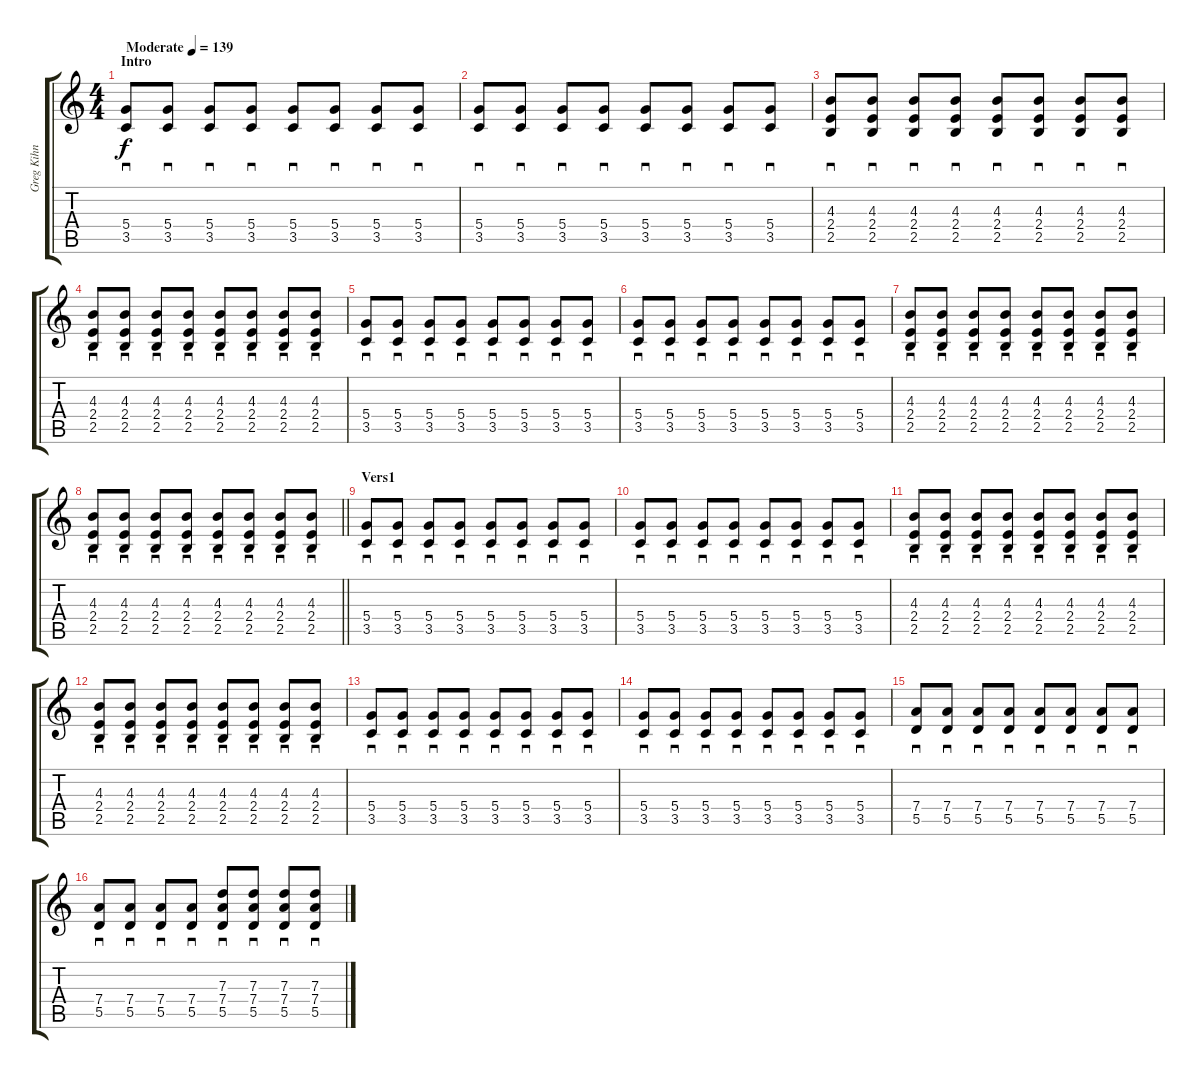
\track ("Greg Kihn" "Greg Kihn") {instrument electricguitarjazz}
\staff {score tabs}
\tuning (E4 B3 G3 D3 A2 E2) {hide}
\ts (4 4)
\section ("" "Intro")
\tempo (139 "Moderate")
\clef g2
\ks c
(5.4 3.5).8{sd dy f instrument electricguitarjazz} (5.4 3.5).8{sd} (5.4 3.5).8{sd} (5.4 3.5).8{sd} (5.4 3.5).8{sd} (5.4 3.5).8{sd} (5.4 3.5).8{sd} (5.4 3.5).8{sd} |
(5.4 3.5).8{sd} (5.4 3.5).8{sd} (5.4 3.5).8{sd} (5.4 3.5).8{sd} (5.4 3.5).8{sd} (5.4 3.5).8{sd} (5.4 3.5).8{sd} (5.4 3.5).8{sd} |
(4.3 2.4 2.5).8{sd} (4.3 2.4 2.5).8{sd} (4.3 2.4 2.5).8{sd} (4.3 2.4 2.5).8{sd} (4.3 2.4 2.5).8{sd} (4.3 2.4 2.5).8{sd} (4.3 2.4 2.5).8{sd} (4.3 2.4 2.5).8{sd} |
(4.3 2.4 2.5).8{sd} (4.3 2.4 2.5).8{sd} (4.3 2.4 2.5).8{sd} (4.3 2.4 2.5).8{sd} (4.3 2.4 2.5).8{sd} (4.3 2.4 2.5).8{sd} (4.3 2.4 2.5).8{sd} (4.3 2.4 2.5).8{sd} |
(5.4 3.5).8{sd} (5.4 3.5).8{sd} (5.4 3.5).8{sd} (5.4 3.5).8{sd} (5.4 3.5).8{sd} (5.4 3.5).8{sd} (5.4 3.5).8{sd} (5.4 3.5).8{sd} |
(5.4 3.5).8{sd} (5.4 3.5).8{sd} (5.4 3.5).8{sd} (5.4 3.5).8{sd} (5.4 3.5).8{sd} (5.4 3.5).8{sd} (5.4 3.5).8{sd} (5.4 3.5).8{sd} |
(4.3 2.4 2.5).8{sd} (4.3 2.4 2.5).8{sd} (4.3 2.4 2.5).8{sd} (4.3 2.4 2.5).8{sd} (4.3 2.4 2.5).8{sd} (4.3 2.4 2.5).8{sd} (4.3 2.4 2.5).8{sd} (4.3 2.4 2.5).8{sd} |
\barLineRight lightlight
(4.3 2.4 2.5).8{sd} (4.3 2.4 2.5).8{sd} (4.3 2.4 2.5).8{sd} (4.3 2.4 2.5).8{sd} (4.3 2.4 2.5).8{sd} (4.3 2.4 2.5).8{sd} (4.3 2.4 2.5).8{sd} (4.3 2.4 2.5).8{sd} |
\section ("" "Vers1")
(5.4 3.5).8{sd} (5.4 3.5).8{sd} (5.4 3.5).8{sd} (5.4 3.5).8{sd} (5.4 3.5).8{sd} (5.4 3.5).8{sd} (5.4 3.5).8{sd} (5.4 3.5).8{sd} |
(5.4 3.5).8{sd} (5.4 3.5).8{sd} (5.4 3.5).8{sd} (5.4 3.5).8{sd} (5.4 3.5).8{sd} (5.4 3.5).8{sd} (5.4 3.5).8{sd} (5.4 3.5).8{sd} |
(4.3 2.4 2.5).8{sd} (4.3 2.4 2.5).8{sd} (4.3 2.4 2.5).8{sd} (4.3 2.4 2.5).8{sd} (4.3 2.4 2.5).8{sd} (4.3 2.4 2.5).8{sd} (4.3 2.4 2.5).8{sd} (4.3 2.4 2.5).8{sd} |
(4.3 2.4 2.5).8{sd} (4.3 2.4 2.5).8{sd} (4.3 2.4 2.5).8{sd} (4.3 2.4 2.5).8{sd} (4.3 2.4 2.5).8{sd} (4.3 2.4 2.5).8{sd} (4.3 2.4 2.5).8{sd} (4.3 2.4 2.5).8{sd} |
(5.4 3.5).8{sd} (5.4 3.5).8{sd} (5.4 3.5).8{sd} (5.4 3.5).8{sd} (5.4 3.5).8{sd} (5.4 3.5).8{sd} (5.4 3.5).8{sd} (5.4 3.5).8{sd} |
(5.4 3.5).8{sd} (5.4 3.5).8{sd} (5.4 3.5).8{sd} (5.4 3.5).8{sd} (5.4 3.5).8{sd} (5.4 3.5).8{sd} (5.4 3.5).8{sd} (5.4 3.5).8{sd} |
(7.4 5.5).8{sd} (7.4 5.5).8{sd} (7.4 5.5).8{sd} (7.4 5.5).8{sd} (7.4 5.5).8{sd} (7.4 5.5).8{sd} (7.4 5.5).8{sd} (7.4 5.5).8{sd} |
(7.4 5.5).8{sd} (7.4 5.5).8{sd} (7.4 5.5).8{sd} (7.4 5.5).8{sd} (7.3 7.4 5.5).8{sd} (7.3 7.4 5.5).8{sd} (7.3 7.4 5.5).8{sd} (7.3 7.4 5.5).8{sd}
